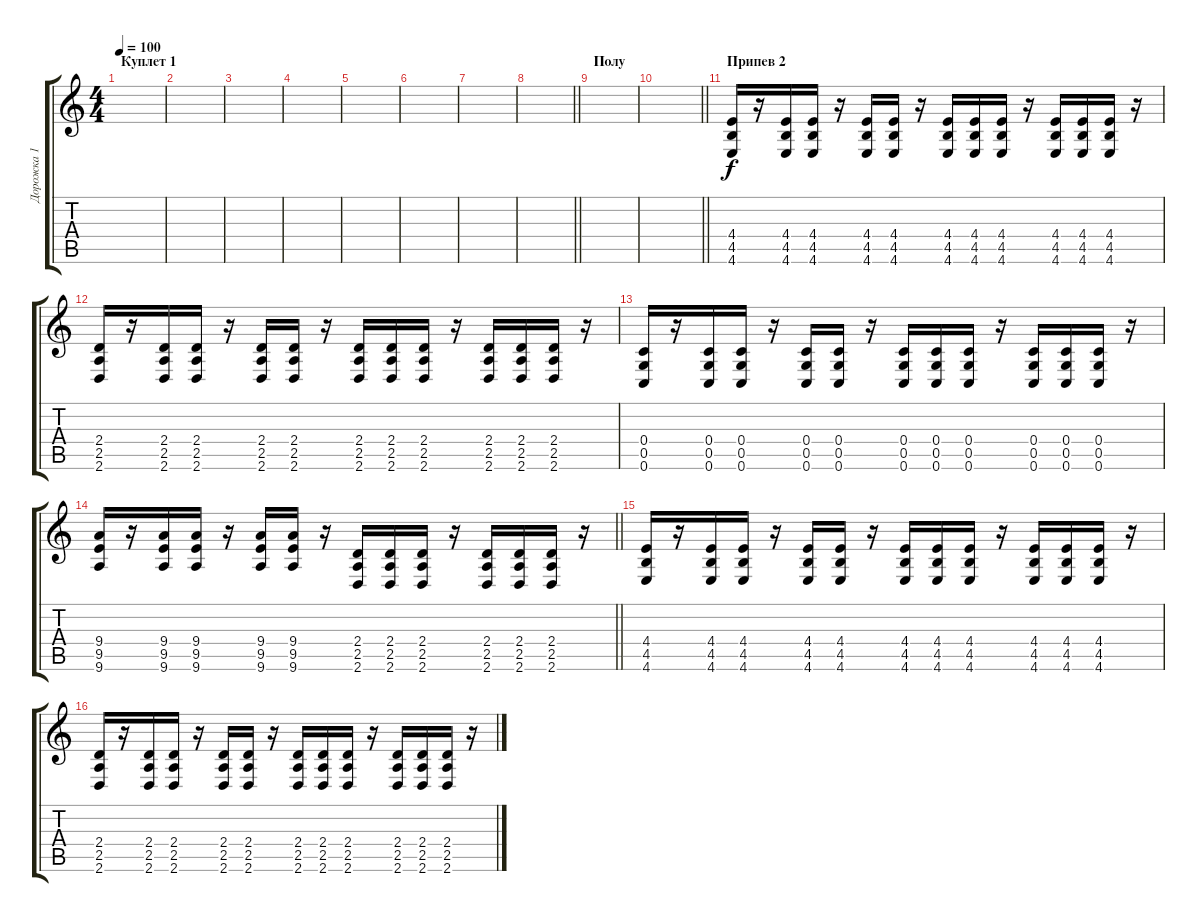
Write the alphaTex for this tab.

\track ("Дорожка 1" "Дорожка 1") {instrument distortionguitar}
\staff {score tabs}
\tuning (D4 A3 F3 C3 G2 C2) {hide}
\ts (4 4)
\section ("" "Куплет 1")
\tempo 100
\clef g2
\ks c
|
|
|
|
|
|
|
\barLineRight lightlight
|
\section ("" "Полу")
|
\barLineRight lightlight
|
\section ("" "Припев 2")
(4.4 4.5 4.6).16 r.16 (4.4 4.5 4.6).16 (4.4 4.5 4.6).16 r.16 (4.4 4.5 4.6).16 (4.4 4.5 4.6).16 r.16 (4.4 4.5 4.6).16 (4.4 4.5 4.6).16 (4.4 4.5 4.6).16 r.16 (4.4 4.5 4.6).16 (4.4 4.5 4.6).16 (4.4 4.5 4.6).16 r.16 |
(2.4 2.5 2.6).16 r.16 (2.4 2.5 2.6).16 (2.4 2.5 2.6).16 r.16 (2.4 2.5 2.6).16 (2.4 2.5 2.6).16 r.16 (2.4 2.5 2.6).16 (2.4 2.5 2.6).16 (2.4 2.5 2.6).16 r.16 (2.4 2.5 2.6).16 (2.4 2.5 2.6).16 (2.4 2.5 2.6).16 r.16 |
(0.4 0.5 0.6).16 r.16 (0.4 0.5 0.6).16 (0.4 0.5 0.6).16 r.16 (0.4 0.5 0.6).16 (0.4 0.5 0.6).16 r.16 (0.4 0.5 0.6).16 (0.4 0.5 0.6).16 (0.4 0.5 0.6).16 r.16 (0.4 0.5 0.6).16 (0.4 0.5 0.6).16 (0.4 0.5 0.6).16 r.16 |
\barLineRight lightlight
(9.4 9.5 9.6).16 r.16 (9.4 9.5 9.6).16 (9.4 9.5 9.6).16 r.16 (9.4 9.5 9.6).16 (9.4 9.5 9.6).16 r.16 (2.4 2.5 2.6).16 (2.4 2.5 2.6).16 (2.4 2.5 2.6).16 r.16 (2.4 2.5 2.6).16 (2.4 2.5 2.6).16 (2.4 2.5 2.6).16 r.16 |
(4.4 4.5 4.6).16 r.16 (4.4 4.5 4.6).16 (4.4 4.5 4.6).16 r.16 (4.4 4.5 4.6).16 (4.4 4.5 4.6).16 r.16 (4.4 4.5 4.6).16 (4.4 4.5 4.6).16 (4.4 4.5 4.6).16 r.16 (4.4 4.5 4.6).16 (4.4 4.5 4.6).16 (4.4 4.5 4.6).16 r.16 |
(2.4 2.5 2.6).16 r.16 (2.4 2.5 2.6).16 (2.4 2.5 2.6).16 r.16 (2.4 2.5 2.6).16 (2.4 2.5 2.6).16 r.16 (2.4 2.5 2.6).16 (2.4 2.5 2.6).16 (2.4 2.5 2.6).16 r.16 (2.4 2.5 2.6).16 (2.4 2.5 2.6).16 (2.4 2.5 2.6).16 r.16
